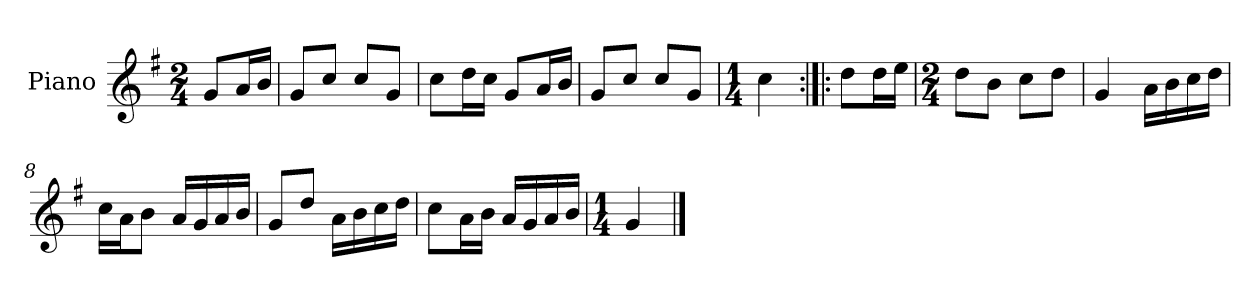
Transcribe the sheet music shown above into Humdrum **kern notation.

**kern
*part1
*staff1
*I"Piano
*I'Pno.
*clefG2
*k[f#]
*M2/4
=
8g/L
16a/L
16b/JJ
=1
8g/L
8cc/J
8cc/L
8g/J
=2
8cc\L
16dd\L
16cc\JJ
8g/L
16a/L
16b/JJ
=3
8g/L
8cc/J
8cc/L
8g/J
=4
*M1/4
4cc\
=5:|!|:
8dd\L
16dd\L
16ee\JJ
=6
*M2/4
8dd\L
8b\J
8cc\L
8dd\J
=7
4g/
16a\LL
16b\
16cc\
16dd\JJ
=8
16cc\LL
16a\J
8b\J
16a/LL
16g/
16a/
16b/JJ
!!LO:LB:g=z
=9
8g/L
8dd/J
16a\LL
16b\
16cc\
16dd\JJ
=10
8cc\L
16a\L
16b\JJ
16a/LL
16g/
16a/
16b/JJ
=11
*M1/4
4g/
==
*-
